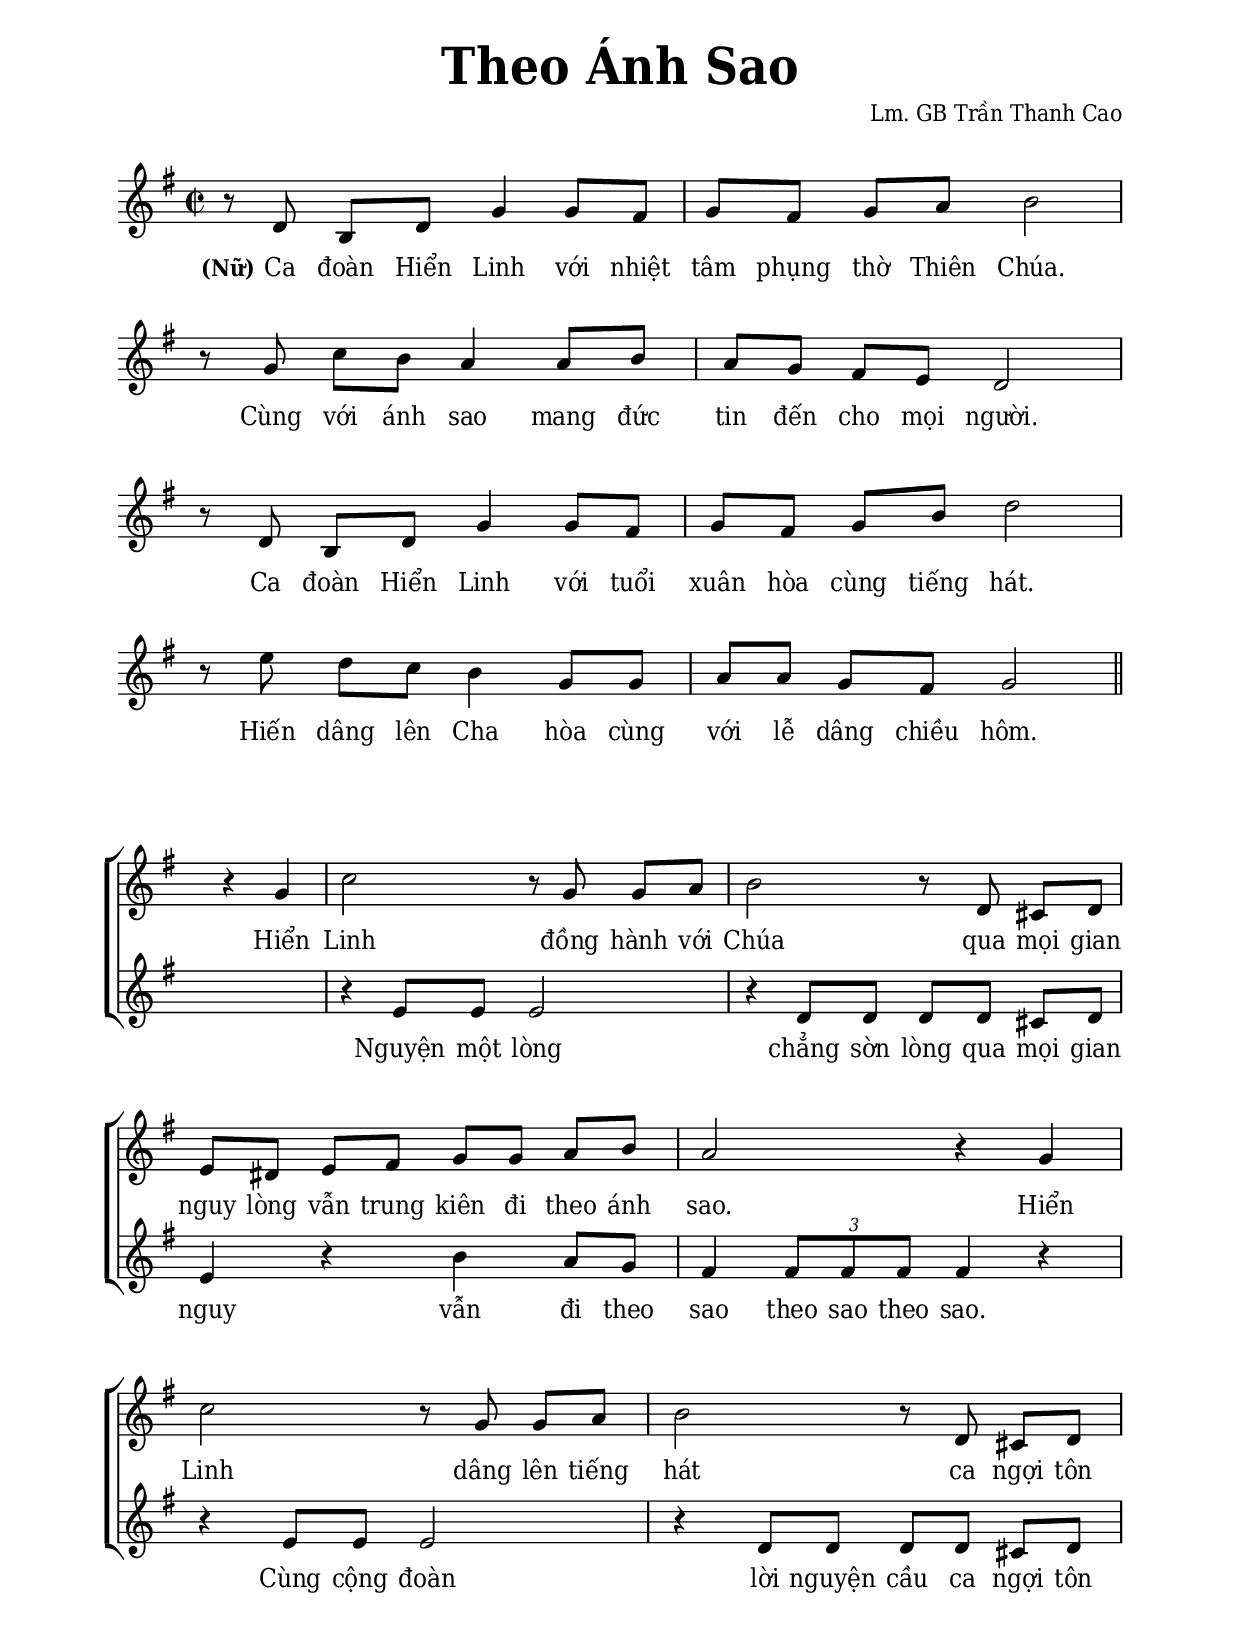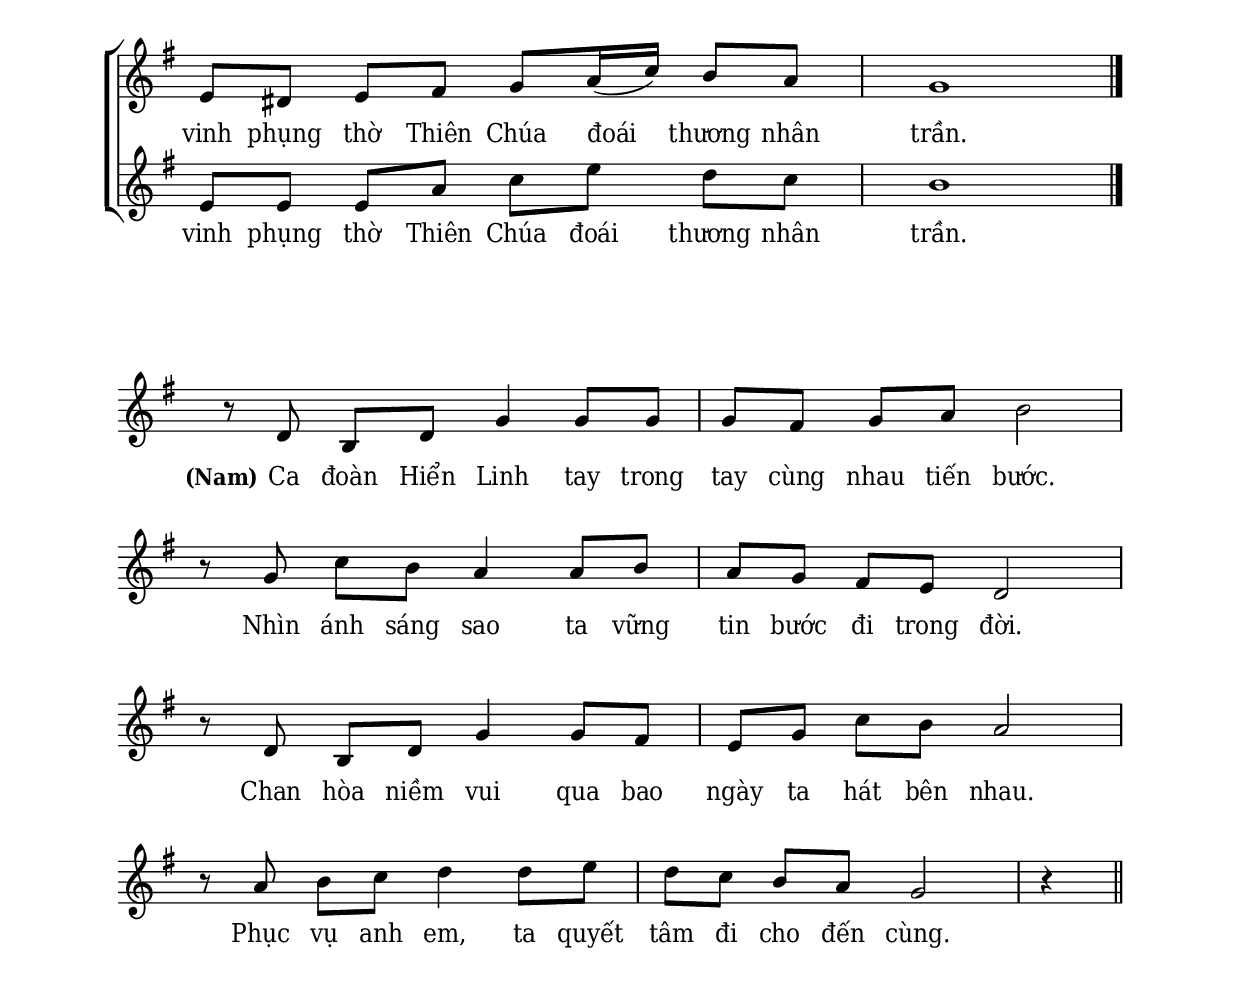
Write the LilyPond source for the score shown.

% Cài đặt chung
\version "2.22.1"
\include "english.ly"

\header {
  title = \markup { \fontsize #3 "Theo Ánh Sao" }
  poet = " "
  composer = "Lm. GB Trần Thanh Cao"
  arranger = " "
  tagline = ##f
}

% Nhạc phiên khúc
nhacPhienKhucMot = \relative c' {
  r8 d8 b d |
  g4 g8 fs g fs g a |
  b2 r8 g c b |
  a4 a8 b a g fs e |
  d2 r8 d b d |
  g4 g8 fs g fs g b |
  d2 r8 e d c |
  b4 g8 g a a g fs |
  g2 \bar "||"
}

nhacPhienKhucHai = \relative c' {
  r8 d8 b d |
  g4 g8 g g fs g a |
  b2 r8 g c b |
  a4 a8 b a g fs e |
  d2 r8 d b d |
  g4 g8 fs e g c b |
  a2 r8 a b c |
  d4 d8 e d c b a |
  g2 r4 \bar "||"
}

% Nhạc điệp khúc
nhacDiepKhucSop = \relative c'' {
  \partial 2 r4 g |
  c2 r8 g g a |
  b2 r8 d, cs d |
  e ds e fs g g a b |
  a2 r4 g |
  c2 r8 g g a |
  b2 r8 d, cs d |
  e ds e fs g a16 (c) b8 a |
  g1 \bar "|."
}

nhacDiepKhucBas = \relative c' {
  \skip 2
  r4 e8 e e2 |
  r4 d8 d d d cs d |
  e4 r b' a8 g |
  fs4 \tuplet 3/2 { fs8 fs fs } fs4 r |
  r e8 e e2 |
  r4 d8 d d d cs d |
  e e e a c e d c |
  b1
}

% Lời phiên khúc
loiPhienKhucMot = \lyricmode {
  \set stanza = #"(Nữ)"
  Ca đoàn Hiển Linh với nhiệt tâm phụng thờ Thiên Chúa.
  Cùng với ánh sao mang đức tin đến cho mọi người.
  Ca đoàn Hiển Linh với tuổi xuân hòa cùng tiếng hát.
  Hiến dâng lên Cha hòa cùng với lễ dâng chiều hôm.
}

loiPhienKhucHai = \lyricmode {
  \set stanza = #"(Nam)"
  Ca đoàn Hiển Linh tay trong tay cùng nhau tiến bước.
  Nhìn ánh sáng sao ta vững tin bước đi trong đời.
  Chan hòa niềm vui qua bao ngày ta hát bên nhau.
  Phục vụ anh em, ta quyết tâm đi cho đến cùng.
}

% Lời điệp khúc
loiDiepKhucSop = \lyricmode {
  Hiển Linh đồng hành với Chúa
  qua mọi gian nguy lòng vẫn trung kiên đi theo ánh sao.
  Hiển Linh dâng lên tiếng hát
  ca ngợi tôn vinh phụng thờ Thiên Chúa đoái thương nhân trần.
}

loiDiepKhucBas = \lyricmode {
  Nguyện một lòng
  chẳng sờn lòng qua mọi gian nguy vẫn đi theo sao
  theo sao theo sao.
  Cùng cộng đoàn
  lời nguyện cầu ca ngợi tôn vinh
  phụng thờ Thiên Chúa đoái thương nhân trần.
}

% Dàn trang
\paper {
  #(set-paper-size "a4")
  top-margin = 15\mm
  bottom-margin = 15\mm
  left-margin = 20\mm
  right-margin = 20\mm
  indent = #0
  #(define fonts
    (make-pango-font-tree
      "Deja Vu Serif Condensed"
      "Deja Vu Serif Condensed"
      "Deja Vu Serif Condensed"
      (/ 20 20)))
  page-count = #2
  print-page-number = #f
}

TongNhip = {
  \key g \major \time 2/2 
  \set Timing.beamExceptions = #'()
  \set Timing.baseMoment = #(ly:make-moment 1/4)
  \set Timing.beatStructure = #'(1 1 1 1)
}

\score {
  \new ChoirStaff <<
    \new Staff = phienKhuc \with {
        %\magnifyStaff #(magstep +1)
      }
      <<
      \new Voice = beSop {
        \TongNhip \nhacPhienKhucMot
      }
    >>
    \new Lyrics \with {
          \override VerticalAxisGroup.
            nonstaff-relatedstaff-spacing.padding = #1.2
          \override VerticalAxisGroup.
            nonstaff-unrelatedstaff-spacing.padding = #1
        }
        \lyricsto beSop \loiPhienKhucMot
  >>
  \layout {
    %\override Lyrics.LyricText.font-size = #+2
    \override Lyrics.LyricSpace.minimum-distance = #2.0
    \override Score.BarNumber.break-visibility = ##(#f #f #f)
    \override Score.SpacingSpanner.uniform-stretching = ##t
  }
}

\score {
  \new ChoirStaff <<
    \new Staff = diepKhucSop \with {
        %\magnifyStaff #(magstep +1)
      }
      <<
      \new Voice = beSop {
        \TongNhip \nhacDiepKhucSop
      }
      \new Lyrics \lyricsto beSop \loiDiepKhucSop
    >>
     \new Staff = diepKhucBas \with {
        %\magnifyStaff #(magstep +1)
      }
      <<
      \new Voice = beBas {
        \TongNhip \nhacDiepKhucBas
      }
      \new Lyrics \lyricsto beBas \loiDiepKhucBas
    >>
  >>
  \layout {
    \override Staff.TimeSignature.transparent = ##t
    %\override Lyrics.LyricText.font-size = #+2
    \override Lyrics.LyricSpace.minimum-distance = #1.0
    \override Score.BarNumber.break-visibility = ##(#f #f #f)
    \override Score.SpacingSpanner.uniform-stretching = ##t
  }
}

\markup { \vspace #2 }

\score {
  \new ChoirStaff <<
    \new Staff = phienKhuc \with {
        %\magnifyStaff #(magstep +1)
      }
      <<
      \new Voice = beSop {
        \TongNhip \nhacPhienKhucHai
      }
    >>
    \new Lyrics \with {
          \override VerticalAxisGroup.
            nonstaff-relatedstaff-spacing.padding = #1.2
          \override VerticalAxisGroup.
            nonstaff-unrelatedstaff-spacing.padding = #1
        }
        \lyricsto beSop \loiPhienKhucHai
  >>
  \layout {
    \override Staff.TimeSignature.transparent = ##t
    %\override Lyrics.LyricText.font-size = #+2
    \override Lyrics.LyricSpace.minimum-distance = #2.0
    \override Score.BarNumber.break-visibility = ##(#f #f #f)
    \override Score.SpacingSpanner.uniform-stretching = ##t
  } 
}
